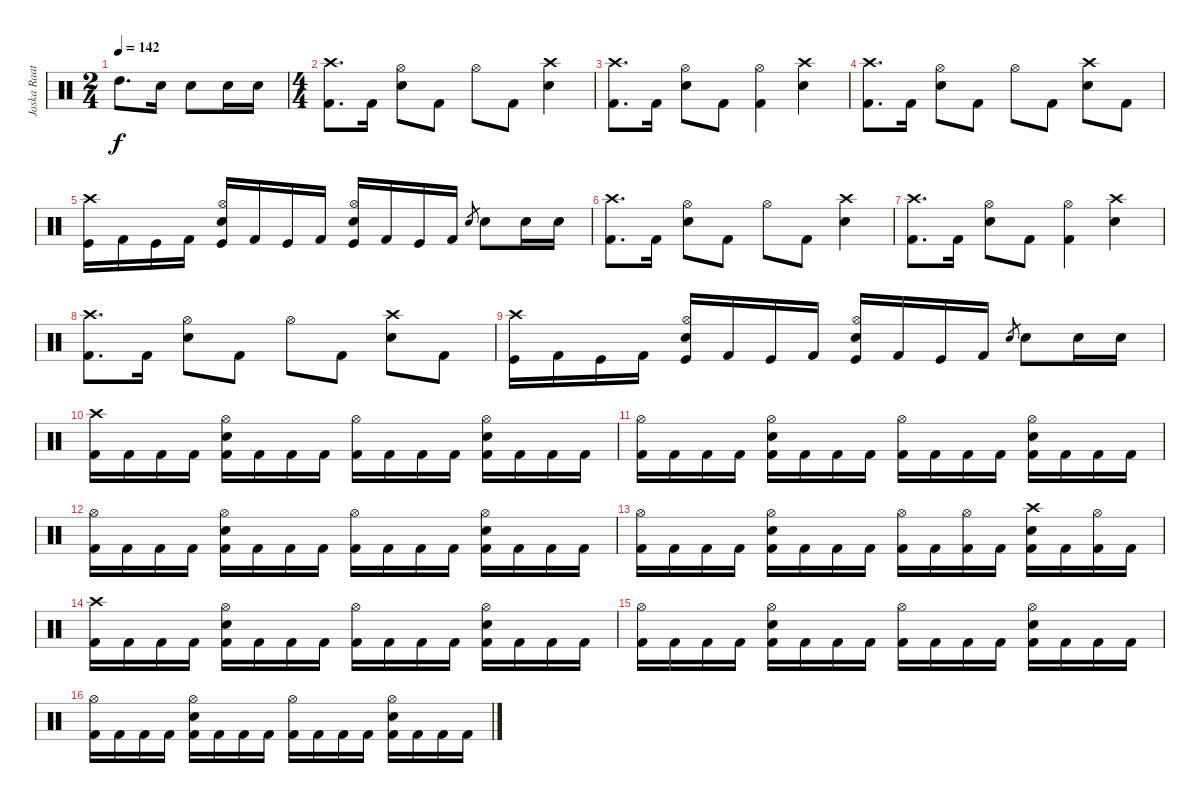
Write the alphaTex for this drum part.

\track ("Jaska Raatikainen" "Jaska Raat") {instrument percussion}
\staff {score}
\articulation defaults
\ts (2 4)
\tempo 142
\clef neutral
\ks c "High Tom (hit)".8{d dy f} "Electric Snare (hit)".16 "Electric Snare (hit)".8 "Electric Snare (hit)".16 "Electric Snare (hit)".16
|
\ts (4 4)
("Crash high (hit)" "Kick (hit) 2").8{d} "Kick (hit) 2".16 ("Hi-Hat (open)" "Electric Snare (hit)").8 "Kick (hit) 2".8 "Hi-Hat (open)".8 "Kick (hit) 2".8 ("Crash high (hit)" "Electric Snare (hit)").4 |
("Crash high (hit)" "Kick (hit) 2").8{d} "Kick (hit) 2".16 ("Hi-Hat (open)" "Electric Snare (hit)").8 "Kick (hit) 2".8 ("Hi-Hat (open)" "Kick (hit) 2").4 ("Crash high (hit)" "Electric Snare (hit)").4 |
("Crash high (hit)" "Kick (hit) 2").8{d} "Kick (hit) 2".16 ("Hi-Hat (open)" "Electric Snare (hit)").8 "Kick (hit) 2".8 "Hi-Hat (open)".8 "Kick (hit) 2".8 ("Crash high (hit)" "Electric Snare (hit)").8 "Kick (hit) 2".8 |
("Crash high (hit)" "Kick (hit)").16 "Kick (hit) 2".16 "Kick (hit)".16 "Kick (hit) 2".16 ("Hi-Hat (open)" "Electric Snare (hit)" "Kick (hit)").16 "Kick (hit) 2".16 "Kick (hit)".16 "Kick (hit) 2".16 ("Hi-Hat (open)" "Electric Snare (hit)" "Kick (hit)").16 "Kick (hit) 2".16 "Kick (hit)".16 "Kick (hit) 2".16 "Electric Snare (hit)".8{gr} "Electric Snare (hit)".8 "Electric Snare (hit)".16 "Electric Snare (hit)".16 |
("Crash high (hit)" "Kick (hit) 2").8{d} "Kick (hit) 2".16 ("Hi-Hat (open)" "Electric Snare (hit)").8 "Kick (hit) 2".8 "Hi-Hat (open)".8 "Kick (hit) 2".8 ("Crash high (hit)" "Electric Snare (hit)").4 |
("Crash high (hit)" "Kick (hit) 2").8{d} "Kick (hit) 2".16 ("Hi-Hat (open)" "Electric Snare (hit)").8 "Kick (hit) 2".8 ("Hi-Hat (open)" "Kick (hit) 2").4 ("Crash high (hit)" "Electric Snare (hit)").4 |
("Crash high (hit)" "Kick (hit) 2").8{d} "Kick (hit) 2".16 ("Hi-Hat (open)" "Electric Snare (hit)").8 "Kick (hit) 2".8 "Hi-Hat (open)".8 "Kick (hit) 2".8 ("Crash high (hit)" "Electric Snare (hit)").8 "Kick (hit) 2".8 |
("Crash high (hit)" "Kick (hit)").16 "Kick (hit) 2".16 "Kick (hit)".16 "Kick (hit) 2".16 ("Hi-Hat (open)" "Electric Snare (hit)" "Kick (hit)").16 "Kick (hit) 2".16 "Kick (hit)".16 "Kick (hit) 2".16 ("Hi-Hat (open)" "Electric Snare (hit)" "Kick (hit)").16 "Kick (hit) 2".16 "Kick (hit)".16 "Kick (hit) 2".16 "Electric Snare (hit)".8{gr} "Electric Snare (hit)".8 "Electric Snare (hit)".16 "Electric Snare (hit)".16 |
("Crash high (hit)" "Kick (hit) 2").16 "Kick (hit) 2".16 "Kick (hit) 2".16 "Kick (hit) 2".16 ("Hi-Hat (open)" "Electric Snare (hit)" "Kick (hit) 2").16 "Kick (hit) 2".16 "Kick (hit) 2".16 "Kick (hit) 2".16 ("Hi-Hat (open)" "Kick (hit) 2").16 "Kick (hit) 2".16 "Kick (hit) 2".16 "Kick (hit) 2".16 ("Hi-Hat (open)" "Electric Snare (hit)" "Kick (hit) 2").16 "Kick (hit) 2".16 "Kick (hit) 2".16 "Kick (hit) 2".16 |
("Hi-Hat (open)" "Kick (hit) 2").16 "Kick (hit) 2".16 "Kick (hit) 2".16 "Kick (hit) 2".16 ("Hi-Hat (open)" "Electric Snare (hit)" "Kick (hit) 2").16 "Kick (hit) 2".16 "Kick (hit) 2".16 "Kick (hit) 2".16 ("Hi-Hat (open)" "Kick (hit) 2").16 "Kick (hit) 2".16 "Kick (hit) 2".16 "Kick (hit) 2".16 ("Hi-Hat (open)" "Electric Snare (hit)" "Kick (hit) 2").16 "Kick (hit) 2".16 "Kick (hit) 2".16 "Kick (hit) 2".16 |
("Hi-Hat (open)" "Kick (hit) 2").16 "Kick (hit) 2".16 "Kick (hit) 2".16 "Kick (hit) 2".16 ("Hi-Hat (open)" "Electric Snare (hit)" "Kick (hit) 2").16 "Kick (hit) 2".16 "Kick (hit) 2".16 "Kick (hit) 2".16 ("Hi-Hat (open)" "Kick (hit) 2").16 "Kick (hit) 2".16 "Kick (hit) 2".16 "Kick (hit) 2".16 ("Hi-Hat (open)" "Electric Snare (hit)" "Kick (hit) 2").16 "Kick (hit) 2".16 "Kick (hit) 2".16 "Kick (hit) 2".16 |
("Hi-Hat (open)" "Kick (hit) 2").16 "Kick (hit) 2".16 "Kick (hit) 2".16 "Kick (hit) 2".16 ("Hi-Hat (open)" "Electric Snare (hit)" "Kick (hit) 2").16 "Kick (hit) 2".16 "Kick (hit) 2".16 "Kick (hit) 2".16 ("Hi-Hat (open)" "Kick (hit) 2").16 "Kick (hit) 2".16 ("Hi-Hat (open)" "Kick (hit) 2").16 "Kick (hit) 2".16 ("Crash high (hit)" "Electric Snare (hit)" "Kick (hit) 2").16 "Kick (hit) 2".16 ("Hi-Hat (open)" "Kick (hit) 2").16 "Kick (hit) 2".16 |
("Crash high (hit)" "Kick (hit) 2").16 "Kick (hit) 2".16 "Kick (hit) 2".16 "Kick (hit) 2".16 ("Hi-Hat (open)" "Electric Snare (hit)" "Kick (hit) 2").16 "Kick (hit) 2".16 "Kick (hit) 2".16 "Kick (hit) 2".16 ("Hi-Hat (open)" "Kick (hit) 2").16 "Kick (hit) 2".16 "Kick (hit) 2".16 "Kick (hit) 2".16 ("Hi-Hat (open)" "Electric Snare (hit)" "Kick (hit) 2").16 "Kick (hit) 2".16 "Kick (hit) 2".16 "Kick (hit) 2".16 |
("Hi-Hat (open)" "Kick (hit) 2").16 "Kick (hit) 2".16 "Kick (hit) 2".16 "Kick (hit) 2".16 ("Hi-Hat (open)" "Electric Snare (hit)" "Kick (hit) 2").16 "Kick (hit) 2".16 "Kick (hit) 2".16 "Kick (hit) 2".16 ("Hi-Hat (open)" "Kick (hit) 2").16 "Kick (hit) 2".16 "Kick (hit) 2".16 "Kick (hit) 2".16 ("Hi-Hat (open)" "Electric Snare (hit)" "Kick (hit) 2").16 "Kick (hit) 2".16 "Kick (hit) 2".16 "Kick (hit) 2".16 |
("Hi-Hat (open)" "Kick (hit) 2").16 "Kick (hit) 2".16 "Kick (hit) 2".16 "Kick (hit) 2".16 ("Hi-Hat (open)" "Electric Snare (hit)" "Kick (hit) 2").16 "Kick (hit) 2".16 "Kick (hit) 2".16 "Kick (hit) 2".16 ("Hi-Hat (open)" "Kick (hit) 2").16 "Kick (hit) 2".16 "Kick (hit) 2".16 "Kick (hit) 2".16 ("Hi-Hat (open)" "Electric Snare (hit)" "Kick (hit) 2").16 "Kick (hit) 2".16 "Kick (hit) 2".16 "Kick (hit) 2".16
